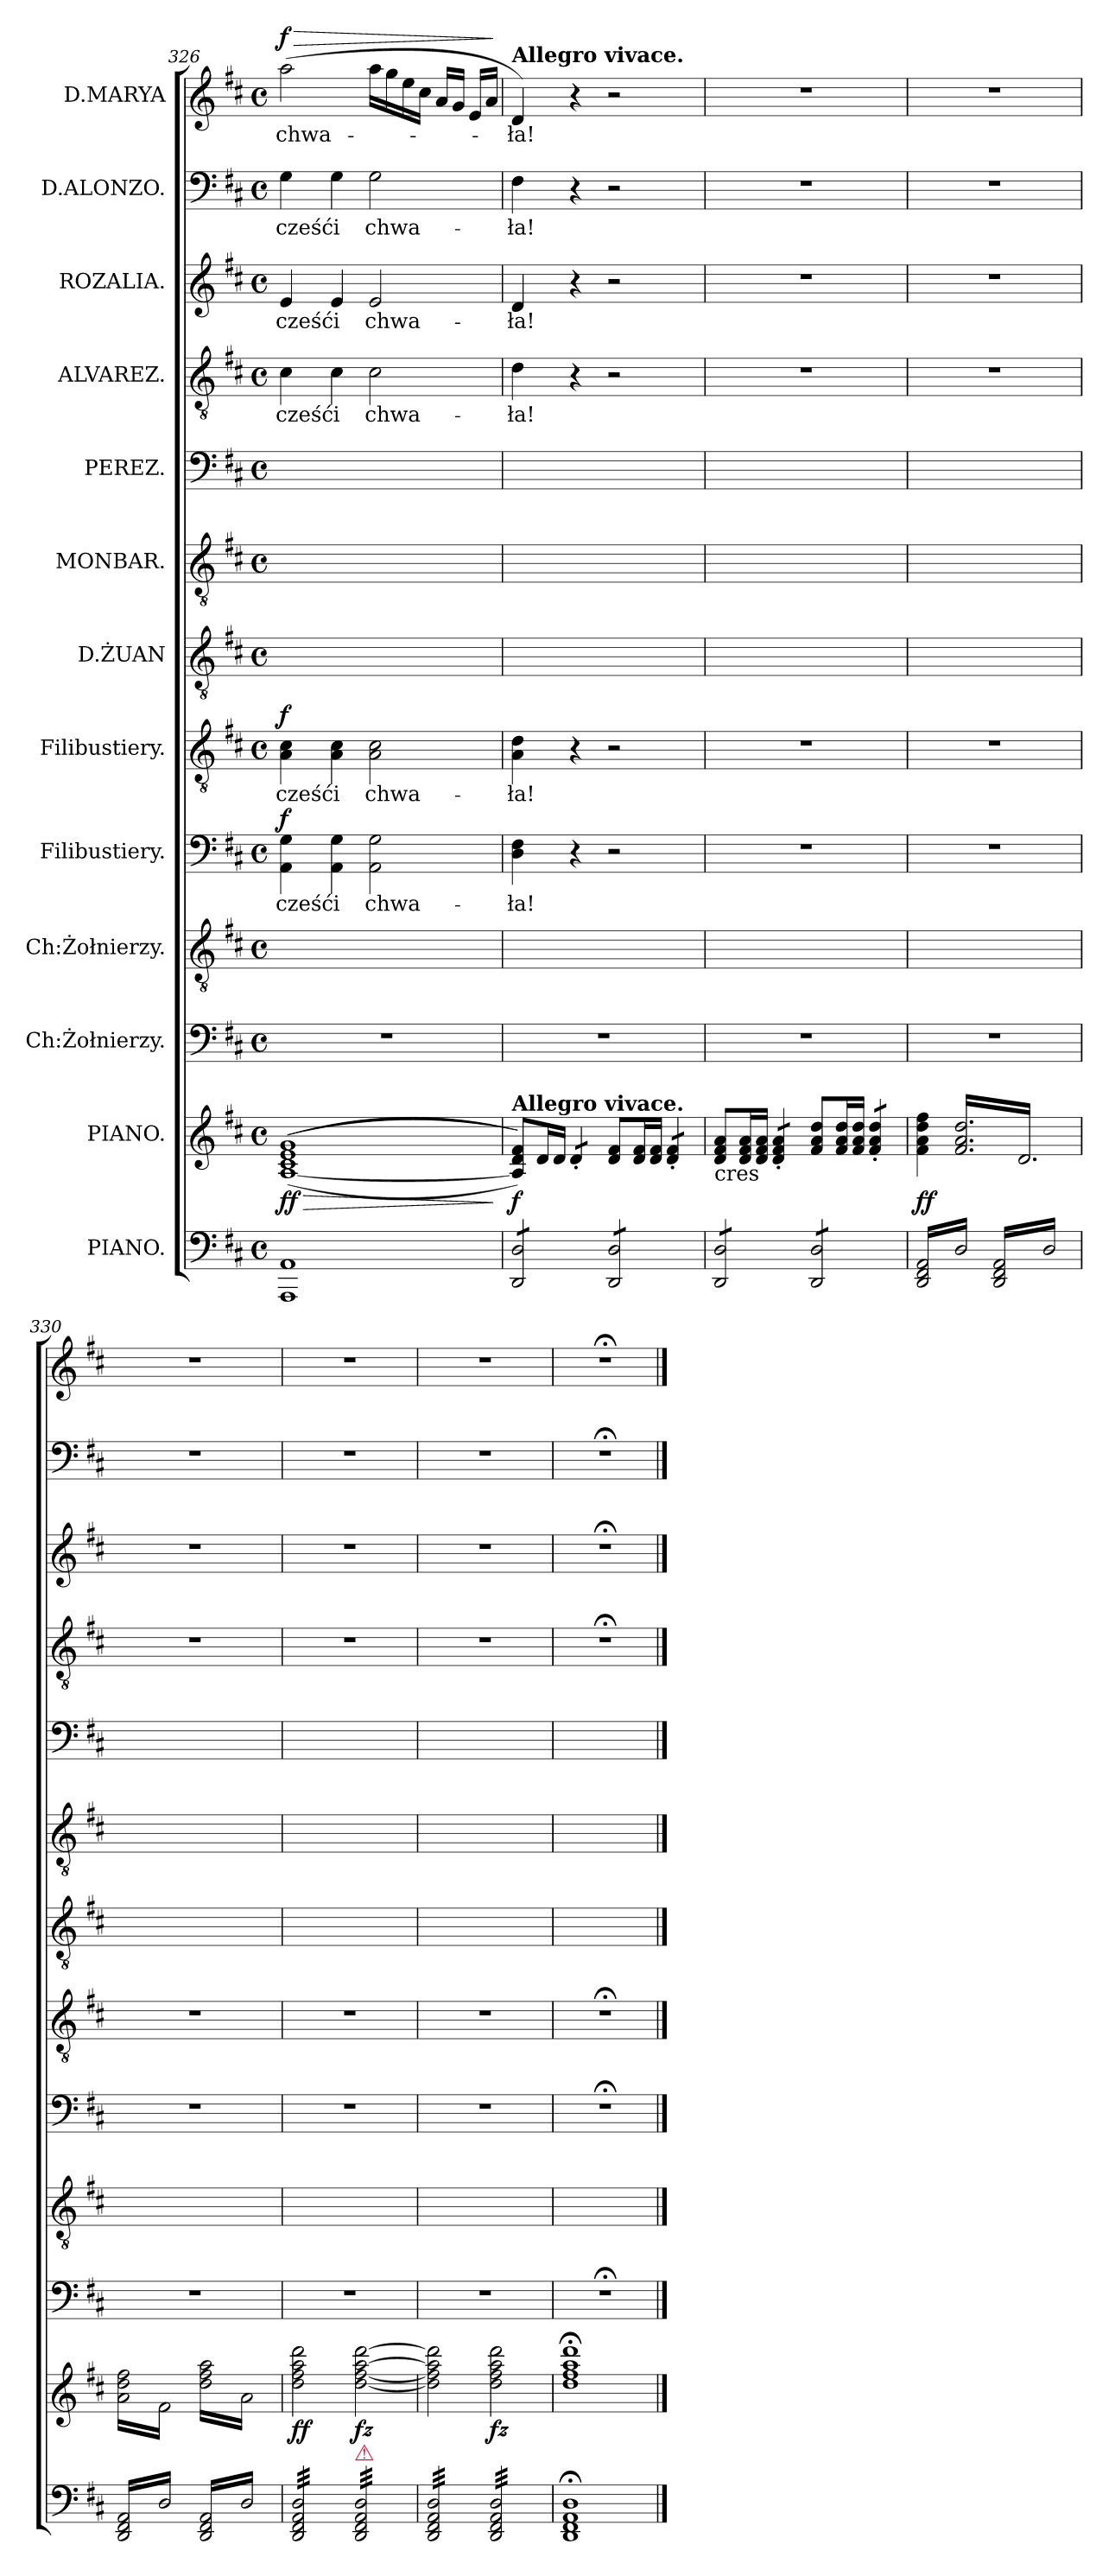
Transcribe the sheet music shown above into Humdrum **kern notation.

**kern	**kern	**dynam	**kern	**kern	**kern	**text	**dynam	**kern	**text	**dynam	**kern	**kern	**kern	**kern	**text	**kern	**text	**kern	**text	**kern	**text	**dynam
*part13	*part12	*part12	*part11	*part10	*part9	*part9	*part9	*part8	*part8	*part8	*part7	*part6	*part5	*part4	*part4	*part3	*part3	*part2	*part2	*part1	*part1	*part1
*staff13	*staff12	*staff12	*staff11	*staff10	*staff9	*staff9	*staff9	*staff8	*staff8	*staff8	*staff7	*staff6	*staff5	*staff4	*staff4	*staff3	*staff3	*staff2	*staff2	*staff1	*staff1	*staff1
*I"PIANO.	*I"PIANO.	*	*I"Ch:Żołnierzy.	*I"Ch:Żołnierzy.	*I"Filibustiery.	*	*	*I"Filibustiery.	*	*	*I"D.ŻUAN	*I"MONBAR.	*I"PEREZ.	*I"ALVAREZ.	*	*I"ROZALIA.	*	*I"D.ALONZO.	*	*I"D.MARYA	*	*
*clefF4	*clefG2	*	*clefF4	*clefGv2	*clefF4	*	*	*clefGv2	*	*	*clefGv2	*clefGv2	*clefF4	*clefGv2	*	*clefG2	*	*clefF4	*	*clefG2	*	*
*k[f#c#]	*k[f#c#]	*	*k[f#c#]	*k[f#c#]	*k[f#c#]	*	*	*k[f#c#]	*	*	*k[f#c#]	*k[f#c#]	*k[f#c#]	*k[f#c#]	*	*k[f#c#]	*	*k[f#c#]	*	*k[f#c#]	*	*
*M4/4	*M4/4	*	*M4/4	*M4/4	*M4/4	*	*	*M4/4	*	*	*M4/4	*M4/4	*M4/4	*M4/4	*	*M4/4	*	*M4/4	*	*M4/4	*	*
*met(c)	*met(c)	*	*met(c)	*met(c)	*met(c)	*	*	*met(c)	*	*	*met(c)	*met(c)	*met(c)	*met(c)	*	*met(c)	*	*met(c)	*	*met(c)	*	*
=326	=326	=326	=326	=326	=326	=326	=326	=326	=326	=326	=326	=326	=326	=326	=326	=326	=326	=326	=326	=326	=326	=326
!	!	!LO:HP:b	!	!	!	!	!LO:DY:b	!	!	!LO:DY:a	!	!	!	!	!	!	!	!	!	!	!	!LO:HP:a
!	!	!	!	!	!	!	!	!	!	!	!	!	!	!	!	!	!	!	!	!	!	!LO:DY:n=1:a
1AAA 1AA	(>(>(<[1A 1c# 1e 1g	> ff	1r	1ryy	4AA\ 4G\	cześć	f	4A\ 4c#\	cześć	f	1ryy	1ryy	1ryy	4c#\	cześć	4e/	cześć	4G\	cześć	(2aa\	chwa-	> f
.	.	.	.	.	4AA\ 4G\	i	.	4A\ 4c#\	i	.	.	.	.	4c#\	i	4e/	i	4G\	i	.	.	.
.	.	.	.	.	2AA\ 2G\	chwa-	.	2A\ 2c#\	chwa-	.	.	.	.	2c#\	chwa-	2e/	chwa-	2G\	chwa-	16aa\LL	.	.
.	.	.	.	.	.	.	.	.	.	.	.	.	.	.	.	.	.	.	.	16gg\	.	.
.	.	.	.	.	.	.	.	.	.	.	.	.	.	.	.	.	.	.	.	16ee\	.	.
.	.	.	.	.	.	.	.	.	.	.	.	.	.	.	.	.	.	.	.	16cc#\JJ	.	.
.	.	.	.	.	.	.	.	.	.	.	.	.	.	.	.	.	.	.	.	16a/LL	.	.
.	.	.	.	.	.	.	.	.	.	.	.	.	.	.	.	.	.	.	.	16g/JJ	.	.
.	.	.	.	.	.	.	.	.	.	.	.	.	.	.	.	.	.	.	.	16e/LL	.	.
.	.	.	.	.	.	.	.	.	.	.	.	.	.	.	.	.	.	.	.	16a/JJ	.	.
.	.	]	.	.	.	.	.	.	.	.	.	.	.	.	.	.	.	.	.	.	.	]
=327	=327	=327	=327	=327	=327	=327	=327	=327	=327	=327	=327	=327	=327	=327	=327	=327	=327	=327	=327	=327	=327	=327
!	!	!	!	!	!	!	!	!	!	!	!	!	!	!	!	!	!	!	!	!LO:TX:a:B:t=Allegro vivace.	!	!
!	!LO:TX:a:B:t=Allegro vivace.	!	!	!	!	!	!	!	!	!	!	!	!	!	!	!	!	!	!	!	!	!
*tremolo	*	*	*	*	*	*	*	*	*	*	*	*	*	*	*	*	*	*	*	*	*	*
8DD/ 8D/L	8A]/ 8d/ 8f#/L)))	f	1r	1ryy	4D\ 4F#\	-ła!	.	4A\ 4d\	-ła!	.	1ryy	1ryy	1ryy	4d\	-ła!	4d/	-ła!	4F#\	-ła!	4d/)	-ła!	.
8DD/ 8D/	16d/L	.	.	.	.	.	.	.	.	.	.	.	.	.	.	.	.	.	.	.	.	.
.	16d/JJ	.	.	.	.	.	.	.	.	.	.	.	.	.	.	.	.	.	.	.	.	.
*	*tremolo	*	*	*	*	*	*	*	*	*	*	*	*	*	*	*	*	*	*	*	*	*
8DD/ 8D/	8d'/L	.	.	.	4r	.	.	4r	.	.	.	.	.	4r	.	4r	.	4r	.	4r	.	.
8DD/ 8D/J	8d'/J	.	.	.	.	.	.	.	.	.	.	.	.	.	.	.	.	.	.	.	.	.
*	*Xtremolo	*	*	*	*	*	*	*	*	*	*	*	*	*	*	*	*	*	*	*	*	*
8DD/ 8D/L	8d/ 8f#/L	.	.	.	2r	.	.	2r	.	.	.	.	.	2r	.	2r	.	2r	.	2r	.	.
8DD/ 8D/	16d/ 16f#/L	.	.	.	.	.	.	.	.	.	.	.	.	.	.	.	.	.	.	.	.	.
.	16d/ 16f#/JJ	.	.	.	.	.	.	.	.	.	.	.	.	.	.	.	.	.	.	.	.	.
*	*tremolo	*	*	*	*	*	*	*	*	*	*	*	*	*	*	*	*	*	*	*	*	*
8DD/ 8D/	8d'/ 8f#'/L	.	.	.	.	.	.	.	.	.	.	.	.	.	.	.	.	.	.	.	.	.
8DD/ 8D/J	8d'/ 8f#'/J	.	.	.	.	.	.	.	.	.	.	.	.	.	.	.	.	.	.	.	.	.
*	*Xtremolo	*	*	*	*	*	*	*	*	*	*	*	*	*	*	*	*	*	*	*	*	*
=328	=328	=328	=328	=328	=328	=328	=328	=328	=328	=328	=328	=328	=328	=328	=328	=328	=328	=328	=328	=328	=328	=328
!	!LO:TX:b:t=cres	!	!	!	!	!	!	!	!	!	!	!	!	!	!	!	!	!	!	!	!	!
8DD/ 8D/L	8d/ 8f#/ 8a/L	.	1r	1ryy	1r	.	.	1r	.	.	1ryy	1ryy	1ryy	1r	.	1r	.	1r	.	1r	.	.
8DD/ 8D/	16d/ 16f#/ 16a/L	.	.	.	.	.	.	.	.	.	.	.	.	.	.	.	.	.	.	.	.	.
.	16d/ 16f#/ 16a/JJ	.	.	.	.	.	.	.	.	.	.	.	.	.	.	.	.	.	.	.	.	.
*	*tremolo	*	*	*	*	*	*	*	*	*	*	*	*	*	*	*	*	*	*	*	*	*
8DD/ 8D/	8d'/ 8f#'/ 8a'/L	.	.	.	.	.	.	.	.	.	.	.	.	.	.	.	.	.	.	.	.	.
8DD/ 8D/J	8d'/ 8f#'/ 8a'/J	.	.	.	.	.	.	.	.	.	.	.	.	.	.	.	.	.	.	.	.	.
*	*Xtremolo	*	*	*	*	*	*	*	*	*	*	*	*	*	*	*	*	*	*	*	*	*
8DD/ 8D/L	8f#/ 8a/ 8dd/L	.	.	.	.	.	.	.	.	.	.	.	.	.	.	.	.	.	.	.	.	.
8DD/ 8D/	16f#/ 16a/ 16dd/L	.	.	.	.	.	.	.	.	.	.	.	.	.	.	.	.	.	.	.	.	.
.	16f#/ 16a/ 16dd/JJ	.	.	.	.	.	.	.	.	.	.	.	.	.	.	.	.	.	.	.	.	.
*	*tremolo	*	*	*	*	*	*	*	*	*	*	*	*	*	*	*	*	*	*	*	*	*
8DD/ 8D/	8f#'/ 8a'/ 8dd'/L	.	.	.	.	.	.	.	.	.	.	.	.	.	.	.	.	.	.	.	.	.
8DD/ 8D/J	8f#'/ 8a'/ 8dd'/J	.	.	.	.	.	.	.	.	.	.	.	.	.	.	.	.	.	.	.	.	.
*	*Xtremolo	*	*	*	*	*	*	*	*	*	*	*	*	*	*	*	*	*	*	*	*	*
=329	=329	=329	=329	=329	=329	=329	=329	=329	=329	=329	=329	=329	=329	=329	=329	=329	=329	=329	=329	=329	=329	=329
16DD/ 16FF#/ 16AA/LL	4f#\ 4a\ 4dd\ 4ff#\	ff	1r	1ryy	1r	.	.	1r	.	.	1ryy	1ryy	1ryy	1r	.	1r	.	1r	.	1r	.	.
16D/	.	.	.	.	.	.	.	.	.	.	.	.	.	.	.	.	.	.	.	.	.	.
16DD/ 16FF#/ 16AA/	.	.	.	.	.	.	.	.	.	.	.	.	.	.	.	.	.	.	.	.	.	.
16D/	.	.	.	.	.	.	.	.	.	.	.	.	.	.	.	.	.	.	.	.	.	.
*	*tremolo	*	*	*	*	*	*	*	*	*	*	*	*	*	*	*	*	*	*	*	*	*
16DD/ 16FF#/ 16AA/	16f#/ 16a/ 16dd/LL	.	.	.	.	.	.	.	.	.	.	.	.	.	.	.	.	.	.	.	.	.
16D/	16d/	.	.	.	.	.	.	.	.	.	.	.	.	.	.	.	.	.	.	.	.	.
16DD/ 16FF#/ 16AA/	16f#/ 16a/ 16dd/	.	.	.	.	.	.	.	.	.	.	.	.	.	.	.	.	.	.	.	.	.
16D/JJ	16d/	.	.	.	.	.	.	.	.	.	.	.	.	.	.	.	.	.	.	.	.	.
16DD/ 16FF#/ 16AA/LL	16f#/ 16a/ 16dd/	.	.	.	.	.	.	.	.	.	.	.	.	.	.	.	.	.	.	.	.	.
16D/	16d/	.	.	.	.	.	.	.	.	.	.	.	.	.	.	.	.	.	.	.	.	.
16DD/ 16FF#/ 16AA/	16f#/ 16a/ 16dd/	.	.	.	.	.	.	.	.	.	.	.	.	.	.	.	.	.	.	.	.	.
16D/	16d/	.	.	.	.	.	.	.	.	.	.	.	.	.	.	.	.	.	.	.	.	.
16DD/ 16FF#/ 16AA/	16f#/ 16a/ 16dd/	.	.	.	.	.	.	.	.	.	.	.	.	.	.	.	.	.	.	.	.	.
16D/	16d/	.	.	.	.	.	.	.	.	.	.	.	.	.	.	.	.	.	.	.	.	.
16DD/ 16FF#/ 16AA/	16f#/ 16a/ 16dd/	.	.	.	.	.	.	.	.	.	.	.	.	.	.	.	.	.	.	.	.	.
16D/JJ	16d/JJ	.	.	.	.	.	.	.	.	.	.	.	.	.	.	.	.	.	.	.	.	.
=330	=330	=330	=330	=330	=330	=330	=330	=330	=330	=330	=330	=330	=330	=330	=330	=330	=330	=330	=330	=330	=330	=330
16DD/ 16FF#/ 16AA/LL	16a\ 16dd\ 16ff#\LL	.	1r	1ryy	1r	.	.	1r	.	.	1ryy	1ryy	1ryy	1r	.	1r	.	1r	.	1r	.	.
16D/	16f#\	.	.	.	.	.	.	.	.	.	.	.	.	.	.	.	.	.	.	.	.	.
16DD/ 16FF#/ 16AA/	16a\ 16dd\ 16ff#\	.	.	.	.	.	.	.	.	.	.	.	.	.	.	.	.	.	.	.	.	.
16D/	16f#\	.	.	.	.	.	.	.	.	.	.	.	.	.	.	.	.	.	.	.	.	.
16DD/ 16FF#/ 16AA/	16a\ 16dd\ 16ff#\	.	.	.	.	.	.	.	.	.	.	.	.	.	.	.	.	.	.	.	.	.
16D/	16f#\	.	.	.	.	.	.	.	.	.	.	.	.	.	.	.	.	.	.	.	.	.
16DD/ 16FF#/ 16AA/	16a\ 16dd\ 16ff#\	.	.	.	.	.	.	.	.	.	.	.	.	.	.	.	.	.	.	.	.	.
16D/JJ	16f#\JJ	.	.	.	.	.	.	.	.	.	.	.	.	.	.	.	.	.	.	.	.	.
16DD/ 16FF#/ 16AA/LL	16dd\ 16ff#\ 16aa\LL	.	.	.	.	.	.	.	.	.	.	.	.	.	.	.	.	.	.	.	.	.
16D/	16a\	.	.	.	.	.	.	.	.	.	.	.	.	.	.	.	.	.	.	.	.	.
16DD/ 16FF#/ 16AA/	16dd\ 16ff#\ 16aa\	.	.	.	.	.	.	.	.	.	.	.	.	.	.	.	.	.	.	.	.	.
16D/	16a\	.	.	.	.	.	.	.	.	.	.	.	.	.	.	.	.	.	.	.	.	.
16DD/ 16FF#/ 16AA/	16dd\ 16ff#\ 16aa\	.	.	.	.	.	.	.	.	.	.	.	.	.	.	.	.	.	.	.	.	.
16D/	16a\	.	.	.	.	.	.	.	.	.	.	.	.	.	.	.	.	.	.	.	.	.
16DD/ 16FF#/ 16AA/	16dd\ 16ff#\ 16aa\	.	.	.	.	.	.	.	.	.	.	.	.	.	.	.	.	.	.	.	.	.
16D/JJ	16a\JJ	.	.	.	.	.	.	.	.	.	.	.	.	.	.	.	.	.	.	.	.	.
*	*Xtremolo	*	*	*	*	*	*	*	*	*	*	*	*	*	*	*	*	*	*	*	*	*
=331	=331	=331	=331	=331	=331	=331	=331	=331	=331	=331	=331	=331	=331	=331	=331	=331	=331	=331	=331	=331	=331	=331
32DD/ 32FF#/ 32AA/ 32D/LLL	2dd\ 2ff#\ 2aa\ 2ddd\	ff	1r	1ryy	1r	.	.	1r	.	.	1ryy	1ryy	1ryy	1r	.	1r	.	1r	.	1r	.	.
32DD/ 32FF#/ 32AA/ 32D/	.	.	.	.	.	.	.	.	.	.	.	.	.	.	.	.	.	.	.	.	.	.
32DD/ 32FF#/ 32AA/ 32D/	.	.	.	.	.	.	.	.	.	.	.	.	.	.	.	.	.	.	.	.	.	.
32DD/ 32FF#/ 32AA/ 32D/	.	.	.	.	.	.	.	.	.	.	.	.	.	.	.	.	.	.	.	.	.	.
32DD/ 32FF#/ 32AA/ 32D/	.	.	.	.	.	.	.	.	.	.	.	.	.	.	.	.	.	.	.	.	.	.
32DD/ 32FF#/ 32AA/ 32D/	.	.	.	.	.	.	.	.	.	.	.	.	.	.	.	.	.	.	.	.	.	.
32DD/ 32FF#/ 32AA/ 32D/	.	.	.	.	.	.	.	.	.	.	.	.	.	.	.	.	.	.	.	.	.	.
32DD/ 32FF#/ 32AA/ 32D/	.	.	.	.	.	.	.	.	.	.	.	.	.	.	.	.	.	.	.	.	.	.
32DD/ 32FF#/ 32AA/ 32D/	.	.	.	.	.	.	.	.	.	.	.	.	.	.	.	.	.	.	.	.	.	.
32DD/ 32FF#/ 32AA/ 32D/	.	.	.	.	.	.	.	.	.	.	.	.	.	.	.	.	.	.	.	.	.	.
32DD/ 32FF#/ 32AA/ 32D/	.	.	.	.	.	.	.	.	.	.	.	.	.	.	.	.	.	.	.	.	.	.
32DD/ 32FF#/ 32AA/ 32D/	.	.	.	.	.	.	.	.	.	.	.	.	.	.	.	.	.	.	.	.	.	.
32DD/ 32FF#/ 32AA/ 32D/	.	.	.	.	.	.	.	.	.	.	.	.	.	.	.	.	.	.	.	.	.	.
32DD/ 32FF#/ 32AA/ 32D/	.	.	.	.	.	.	.	.	.	.	.	.	.	.	.	.	.	.	.	.	.	.
32DD/ 32FF#/ 32AA/ 32D/	.	.	.	.	.	.	.	.	.	.	.	.	.	.	.	.	.	.	.	.	.	.
32DD/ 32FF#/ 32AA/ 32D/JJJ	.	.	.	.	.	.	.	.	.	.	.	.	.	.	.	.	.	.	.	.	.	.
!	!LO:TX:b:color=crimson:t=⚠	!	!	!	!	!	!	!	!	!	!	!	!	!	!	!	!	!	!	!	!	!
32DD/ 32FF#/ 32AA/ 32D/LLL	[2dd\ [2ff#\ [2aa\ [2ddd\	fz	.	.	.	.	.	.	.	.	.	.	.	.	.	.	.	.	.	.	.	.
32DD/ 32FF#/ 32AA/ 32D/	.	.	.	.	.	.	.	.	.	.	.	.	.	.	.	.	.	.	.	.	.	.
32DD/ 32FF#/ 32AA/ 32D/	.	.	.	.	.	.	.	.	.	.	.	.	.	.	.	.	.	.	.	.	.	.
32DD/ 32FF#/ 32AA/ 32D/	.	.	.	.	.	.	.	.	.	.	.	.	.	.	.	.	.	.	.	.	.	.
32DD/ 32FF#/ 32AA/ 32D/	.	.	.	.	.	.	.	.	.	.	.	.	.	.	.	.	.	.	.	.	.	.
32DD/ 32FF#/ 32AA/ 32D/	.	.	.	.	.	.	.	.	.	.	.	.	.	.	.	.	.	.	.	.	.	.
32DD/ 32FF#/ 32AA/ 32D/	.	.	.	.	.	.	.	.	.	.	.	.	.	.	.	.	.	.	.	.	.	.
32DD/ 32FF#/ 32AA/ 32D/	.	.	.	.	.	.	.	.	.	.	.	.	.	.	.	.	.	.	.	.	.	.
32DD/ 32FF#/ 32AA/ 32D/	.	.	.	.	.	.	.	.	.	.	.	.	.	.	.	.	.	.	.	.	.	.
32DD/ 32FF#/ 32AA/ 32D/	.	.	.	.	.	.	.	.	.	.	.	.	.	.	.	.	.	.	.	.	.	.
32DD/ 32FF#/ 32AA/ 32D/	.	.	.	.	.	.	.	.	.	.	.	.	.	.	.	.	.	.	.	.	.	.
32DD/ 32FF#/ 32AA/ 32D/	.	.	.	.	.	.	.	.	.	.	.	.	.	.	.	.	.	.	.	.	.	.
32DD/ 32FF#/ 32AA/ 32D/	.	.	.	.	.	.	.	.	.	.	.	.	.	.	.	.	.	.	.	.	.	.
32DD/ 32FF#/ 32AA/ 32D/	.	.	.	.	.	.	.	.	.	.	.	.	.	.	.	.	.	.	.	.	.	.
32DD/ 32FF#/ 32AA/ 32D/	.	.	.	.	.	.	.	.	.	.	.	.	.	.	.	.	.	.	.	.	.	.
32DD/ 32FF#/ 32AA/ 32D/JJJ	.	.	.	.	.	.	.	.	.	.	.	.	.	.	.	.	.	.	.	.	.	.
=332	=332	=332	=332	=332	=332	=332	=332	=332	=332	=332	=332	=332	=332	=332	=332	=332	=332	=332	=332	=332	=332	=332
32DD/ 32FF#/ 32AA/ 32D/LLL	2dd]\ 2ff#]\ 2aa]\ 2ddd]\	.	1r	1ryy	1r	.	.	1r	.	.	1ryy	1ryy	1ryy	1r	.	1r	.	1r	.	1r	.	.
32DD/ 32FF#/ 32AA/ 32D/	.	.	.	.	.	.	.	.	.	.	.	.	.	.	.	.	.	.	.	.	.	.
32DD/ 32FF#/ 32AA/ 32D/	.	.	.	.	.	.	.	.	.	.	.	.	.	.	.	.	.	.	.	.	.	.
32DD/ 32FF#/ 32AA/ 32D/	.	.	.	.	.	.	.	.	.	.	.	.	.	.	.	.	.	.	.	.	.	.
32DD/ 32FF#/ 32AA/ 32D/	.	.	.	.	.	.	.	.	.	.	.	.	.	.	.	.	.	.	.	.	.	.
32DD/ 32FF#/ 32AA/ 32D/	.	.	.	.	.	.	.	.	.	.	.	.	.	.	.	.	.	.	.	.	.	.
32DD/ 32FF#/ 32AA/ 32D/	.	.	.	.	.	.	.	.	.	.	.	.	.	.	.	.	.	.	.	.	.	.
32DD/ 32FF#/ 32AA/ 32D/	.	.	.	.	.	.	.	.	.	.	.	.	.	.	.	.	.	.	.	.	.	.
32DD/ 32FF#/ 32AA/ 32D/	.	.	.	.	.	.	.	.	.	.	.	.	.	.	.	.	.	.	.	.	.	.
32DD/ 32FF#/ 32AA/ 32D/	.	.	.	.	.	.	.	.	.	.	.	.	.	.	.	.	.	.	.	.	.	.
32DD/ 32FF#/ 32AA/ 32D/	.	.	.	.	.	.	.	.	.	.	.	.	.	.	.	.	.	.	.	.	.	.
32DD/ 32FF#/ 32AA/ 32D/	.	.	.	.	.	.	.	.	.	.	.	.	.	.	.	.	.	.	.	.	.	.
32DD/ 32FF#/ 32AA/ 32D/	.	.	.	.	.	.	.	.	.	.	.	.	.	.	.	.	.	.	.	.	.	.
32DD/ 32FF#/ 32AA/ 32D/	.	.	.	.	.	.	.	.	.	.	.	.	.	.	.	.	.	.	.	.	.	.
32DD/ 32FF#/ 32AA/ 32D/	.	.	.	.	.	.	.	.	.	.	.	.	.	.	.	.	.	.	.	.	.	.
32DD/ 32FF#/ 32AA/ 32D/JJJ	.	.	.	.	.	.	.	.	.	.	.	.	.	.	.	.	.	.	.	.	.	.
32DD/ 32FF#/ 32AA/ 32D/LLL	2dd\ 2ff#\ 2aa\ 2ddd\	fz	.	.	.	.	.	.	.	.	.	.	.	.	.	.	.	.	.	.	.	.
32DD/ 32FF#/ 32AA/ 32D/	.	.	.	.	.	.	.	.	.	.	.	.	.	.	.	.	.	.	.	.	.	.
32DD/ 32FF#/ 32AA/ 32D/	.	.	.	.	.	.	.	.	.	.	.	.	.	.	.	.	.	.	.	.	.	.
32DD/ 32FF#/ 32AA/ 32D/	.	.	.	.	.	.	.	.	.	.	.	.	.	.	.	.	.	.	.	.	.	.
32DD/ 32FF#/ 32AA/ 32D/	.	.	.	.	.	.	.	.	.	.	.	.	.	.	.	.	.	.	.	.	.	.
32DD/ 32FF#/ 32AA/ 32D/	.	.	.	.	.	.	.	.	.	.	.	.	.	.	.	.	.	.	.	.	.	.
32DD/ 32FF#/ 32AA/ 32D/	.	.	.	.	.	.	.	.	.	.	.	.	.	.	.	.	.	.	.	.	.	.
32DD/ 32FF#/ 32AA/ 32D/	.	.	.	.	.	.	.	.	.	.	.	.	.	.	.	.	.	.	.	.	.	.
32DD/ 32FF#/ 32AA/ 32D/	.	.	.	.	.	.	.	.	.	.	.	.	.	.	.	.	.	.	.	.	.	.
32DD/ 32FF#/ 32AA/ 32D/	.	.	.	.	.	.	.	.	.	.	.	.	.	.	.	.	.	.	.	.	.	.
32DD/ 32FF#/ 32AA/ 32D/	.	.	.	.	.	.	.	.	.	.	.	.	.	.	.	.	.	.	.	.	.	.
32DD/ 32FF#/ 32AA/ 32D/	.	.	.	.	.	.	.	.	.	.	.	.	.	.	.	.	.	.	.	.	.	.
32DD/ 32FF#/ 32AA/ 32D/	.	.	.	.	.	.	.	.	.	.	.	.	.	.	.	.	.	.	.	.	.	.
32DD/ 32FF#/ 32AA/ 32D/	.	.	.	.	.	.	.	.	.	.	.	.	.	.	.	.	.	.	.	.	.	.
32DD/ 32FF#/ 32AA/ 32D/	.	.	.	.	.	.	.	.	.	.	.	.	.	.	.	.	.	.	.	.	.	.
32DD/ 32FF#/ 32AA/ 32D/JJJ	.	.	.	.	.	.	.	.	.	.	.	.	.	.	.	.	.	.	.	.	.	.
*Xtremolo	*	*	*	*	*	*	*	*	*	*	*	*	*	*	*	*	*	*	*	*	*	*
=333	=333	=333	=333	=333	=333	=333	=333	=333	=333	=333	=333	=333	=333	=333	=333	=333	=333	=333	=333	=333	=333	=333
1DD; 1FF#; 1AA; 1D;	1dd;< 1ff#;< 1aa;< 1ddd;<	.	1r;<	1ryy	1r;<	.	.	1r;<	.	.	1ryy	1ryy	1ryy	1r;<	.	1r;<	.	1r;<	.	1r;<	.	.
==	==	==	==	==	==	==	==	==	==	==	==	==	==	==	==	==	==	==	==	==	==	==
*-	*-	*-	*-	*-	*-	*-	*-	*-	*-	*-	*-	*-	*-	*-	*-	*-	*-	*-	*-	*-	*-	*-
